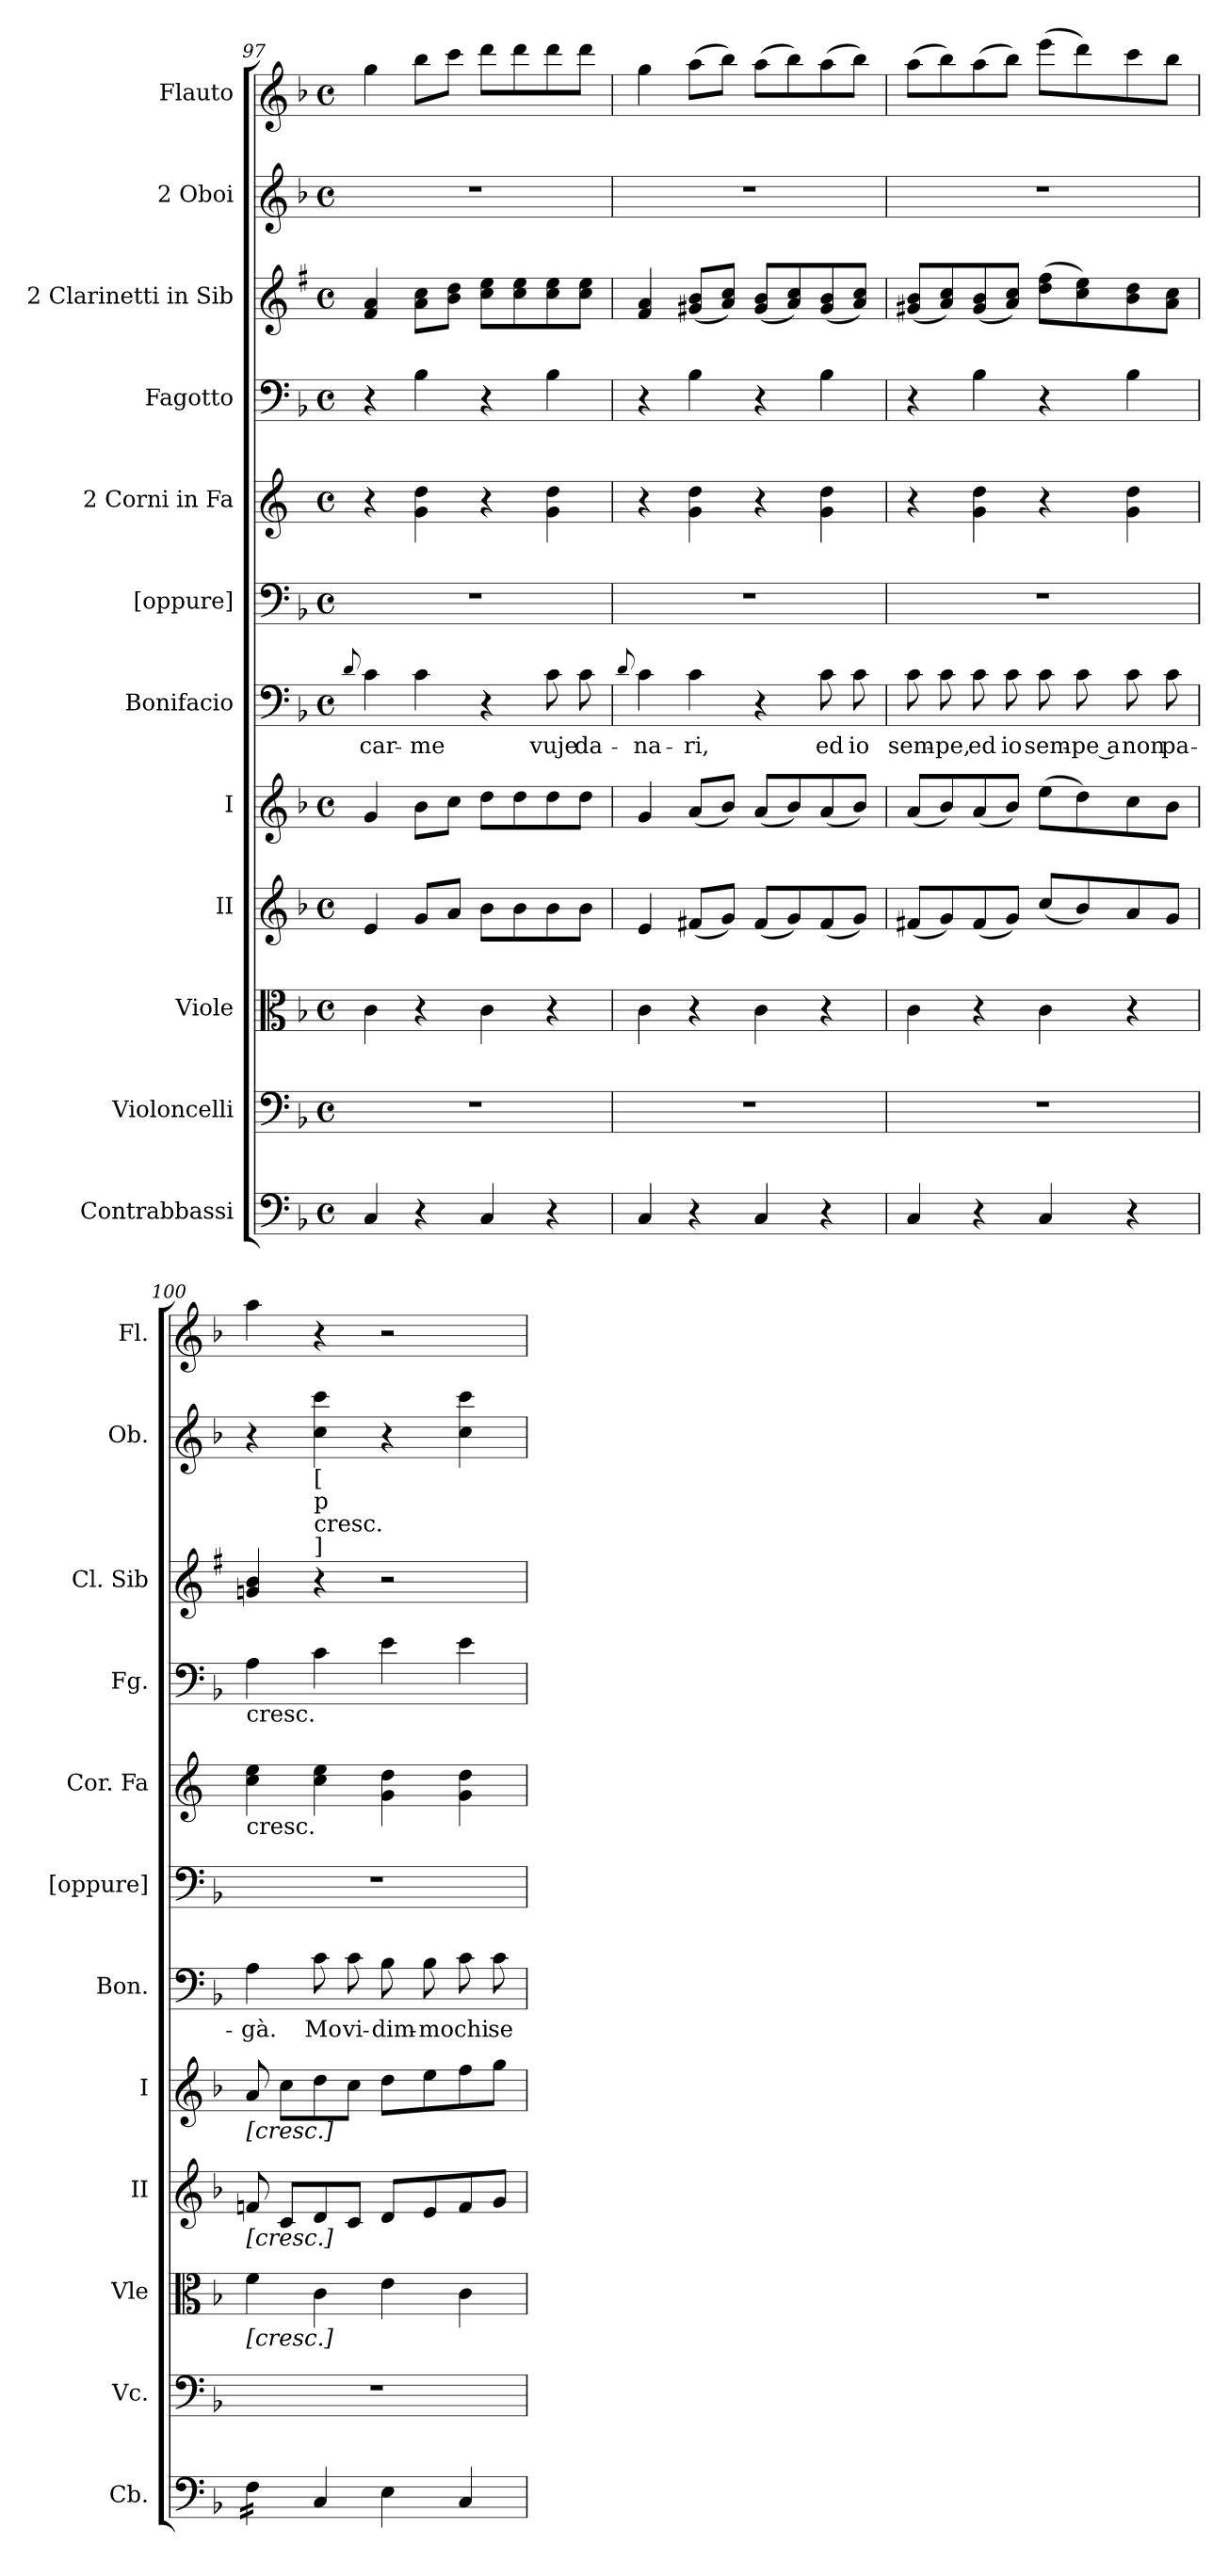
**kern	**kern	**kern	**kern	**kern	**kern	**text	**kern	**kern	**kern	**kern	**kern	**kern
*part12	*part11	*part10	*part9	*part8	*part7	*part7	*part6	*part5	*part4	*part3	*part2	*part1
*staff12	*staff11	*staff10	*staff9	*staff8	*staff7	*staff7	*staff6	*staff5	*staff4	*staff3	*staff2	*staff1
*I"Contrabbassi	*I"Violoncelli	*I"Viole	*I"II	*I"I	*I"Bonifacio	*	*I"[oppure]	*I"2 Corni in Fa	*I"Fagotto	*I"2 Clarinetti in Sib	*I"2 Oboi	*I"Flauto
*I'Cb.	*I'Vc.	*I'Vle	*I'II	*I'I	*I'Bon.	*	*I'[oppure]	*I'Cor. Fa	*I'Fg.	*I'Cl. Sib	*I'Ob.	*I'Fl.
*clefF4	*clefF4	*clefC3	*clefG2	*clefG2	*clefF4	*	*clefF4	*clefG2	*clefF4	*clefG2	*clefG2	*clefG2
*	*	*	*	*	*	*	*	*	*	*ITrd1c2	*	*
*k[b-]	*k[b-]	*k[b-]	*k[b-]	*k[b-]	*k[b-]	*	*k[b-]	*k[]	*k[b-]	*k[b-]	*k[b-]	*k[b-]
*F:	*F:	*F:	*F:	*F:	*F:	*	*F:	*C:	*F:	*F:	*F:	*F:
*M4/4	*M4/4	*M4/4	*M4/4	*M4/4	*M4/4	*	*M4/4	*M4/4	*M4/4	*M4/4	*M4/4	*M4/4
*met(c)	*met(c)	*met(c)	*met(c)	*met(c)	*met(c)	*	*met(c)	*met(c)	*met(c)	*met(c)	*met(c)	*met(c)
=97	=97	=97	=97	=97	=97	=97	=97	=97	=97	=97	=97	=97
.	.	.	.	.	8qqd/	.	.	.	.	.	.	.
!	!	!	!	!	!	!LO:LY:b	!	!	!	!	!	!
4C/	1r	4c\	4e/	4g/	4c\	-car-	1r	4r	4r	4e/ 4g/	1r	4gg\
!	!	!	!	!	!	!LO:LY:b	!	!	!	!	!	!
4r	.	4r	8g/L	8b-\L	4c\	-me	.	4g\ 4dd\	4B-\	8g\ 8b-\L	.	8bb-\L
.	.	.	8a/J	8cc\J	.	.	.	.	.	8a\ 8cc\J	.	8ccc\J
4C/	.	4c\	8b-\L	8dd\L	4r	.	.	4r	4r	8b-\ 8dd\L	.	8ddd\L
.	.	.	8b-\	8dd\	.	.	.	.	.	8b-\ 8dd\	.	8ddd\
!	!	!	!	!	!	!LO:LY:b	!	!	!	!	!	!
4r	.	4r	8b-\	8dd\	8c\	vuje	.	4g\ 4dd\	4B-\	8b-\ 8dd\	.	8ddd\
!	!	!	!	!	!	!LO:LY:b	!	!	!	!	!	!
.	.	.	8b-\J	8dd\J	8c\	da-	.	.	.	8b-\ 8dd\J	.	8ddd\J
=98	=98	=98	=98	=98	=98	=98	=98	=98	=98	=98	=98	=98
.	.	.	.	.	8qqd/	.	.	.	.	.	.	.
!	!	!	!	!	!	!LO:LY:b	!	!	!	!	!	!
4C/	1r	4c\	4e/	4g/	4c\	-na-	1r	4r	4r	4e/ 4g/	1r	4gg\
!	!	!	!	!	!	!LO:LY:b	!	!	!	!	!	!
4r	.	4r	(<8f#X</L	(<8a</L	4c\	-ri,	.	4g\ 4dd\	4B-\	(<8f#X/< 8a/<L	.	(>8aa>\L
.	.	.	8g/J)	8b-/J)	.	.	.	.	.	8g/ 8b-/J)	.	8bb-\J)
4C/	.	4c\	(<8f#/L	(<8a/L	4r	.	.	4r	4r	(<8f#/ 8a/L	.	(>8aa\L
.	.	.	8g/)	8b-/)	.	.	.	.	.	8g/ 8b-/)	.	8bb-\)
!	!	!	!	!	!	!LO:LY:b	!	!	!	!	!	!
4r	.	4r	(<8f#/	(<8a/	8c\	ed	.	4g\ 4dd\	4B-\	(<8f#/ 8a/	.	(>8aa\
!	!	!	!	!	!	!LO:LY:b	!	!	!	!	!	!
.	.	.	8g/J)	8b-/J)	8c\	io	.	.	.	8g/ 8b-/J)	.	8bb-\J)
=99	=99	=99	=99	=99	=99	=99	=99	=99	=99	=99	=99	=99
!	!	!	!	!	!	!LO:LY:b	!	!	!	!	!	!
4C/	1r	4c\	(<8f#X/L	(<8a/L	8c\	sem-	1r	4r	4r	(<8f#X/ 8a/L	1r	(>8aa\L
!	!	!	!	!	!	!LO:LY:b	!	!	!	!	!	!
.	.	.	8g/)	8b-/)	8c\	-pe,	.	.	.	8g/ 8b-/)	.	8bb-\)
!	!	!	!	!	!	!LO:LY:b	!	!	!	!	!	!
4r	.	4r	(<8f#</	(<8a</	8c\	ed	.	4g\ 4dd\	4B-\	(<8f#/< 8a/<	.	(>8aa>\
!	!	!	!	!	!	!LO:LY:b	!	!	!	!	!	!
.	.	.	8g/J)	8b-/J)	8c\	io	.	.	.	8g/ 8b-/J)	.	8bb-\J)
!	!	!	!	!	!	!LO:LY:b	!	!	!	!	!	!
4C/	.	4c\	(<8cc/L	(>8ee\L	8c\	sem-	.	4r	4r	(>8cc\ 8ee\L	.	(>8eee\L
!	!	!	!	!	!	!LO:LY:b	!	!	!	!	!	!
.	.	.	8b-/)	8dd\)	8c\	-pe a	.	.	.	8b-\ 8dd\)	.	8ddd\)
!	!	!	!	!	!	!LO:LY:b	!	!	!	!	!	!
4r	.	4r	8a/	8cc\	8c\	non	.	4g\ 4dd\	4B-\	8a\ 8cc\	.	8ccc\
!	!	!	!	!	!	!LO:LY:b	!	!	!	!	!	!
.	.	.	8g/J	8b-\J	8c\	pa-	.	.	.	8g\ 8b-\J	.	8bb-\J
!!LO:PB:g=z
=100	=100	=100	=100	=100	=100	=100	=100	=100	=100	=100	=100	=100
!	!	!	!	!	!	!	!	!	!LO:TX:b:t=cresc.	!	!	!
!	!	!	!	!	!	!	!	!LO:TX:b:t=cresc.	!	!	!	!
!	!	!	!	!LO:TX:b:t=[cresc.]	!	!	!	!	!	!	!	!
!	!	!	!LO:TX:b:t=[cresc.]	!	!	!	!	!	!	!	!	!
!	!	!LO:TX:b:t=[cresc.]	!	!	!	!	!	!	!	!	!	!
!LO:TX:b:t=[cresc.]	!	!	!	!	!	!	!	!	!	!	!	!
!	!	!	!	!	!	!LO:LY:b	!	!	!	!	!	!
*tremolo	*	*	*	*	*	*	*	*	*	*	*	*
16F\LL	1r	4f\	8fn/	8a/	4A\	-gà.	1r	4cc\ 4ee\	4A\	4fn/ 4a/	4r	4aa\
16F\	.	.	.	.	.	.	.	.	.	.	.	.
16F\	.	.	8c/L	8cc\L	.	.	.	.	.	.	.	.
16F\JJ	.	.	.	.	.	.	.	.	.	.	.	.
*Xtremolo	*	*	*	*	*	*	*	*	*	*	*	*
!	!	!	!	!	!	!	!	!	!	!	!LO:TX:b:t=[	!
!	!	!	!	!	!	!	!	!	!	!	!LO:TX:b:t=p	!
!	!	!	!	!	!	!	!	!	!	!	!LO:TX:b:t=cresc.	!
!	!	!	!	!	!	!	!	!	!	!	!LO:TX:b:t=]	!
!	!	!	!	!	!	!LO:LY:b	!	!	!	!	!	!
4C/	.	4c\	8d/	8dd\	8c\	Mo	.	4cc\ 4ee\	4c\	4r	4cc\ 4ccc\	4r
!	!	!	!	!	!	!LO:LY:b	!	!	!	!	!	!
.	.	.	8c/J	8cc\J	8c\	vi-	.	.	.	.	.	.
!	!	!	!	!	!	!LO:LY:b	!	!	!	!	!	!
4E\	.	4e\	8d/L	8dd\L	8B-\	-dim-	.	4g\ 4dd\	4e\	2r	4r	2r
!	!	!	!	!	!	!LO:LY:b	!	!	!	!	!	!
.	.	.	8e/	8ee\	8B-\	-mo	.	.	.	.	.	.
!	!	!	!	!	!	!LO:LY:b	!	!	!	!	!	!
4C/	.	4c\	8f/	8ff\	8c\	chi	.	4g\ 4dd\	4e\	.	4cc\ 4ccc\	.
!	!	!	!	!	!	!LO:LY:b	!	!	!	!	!	!
.	.	.	8g/J	8gg\J	8c\	se	.	.	.	.	.	.
=	=	=	=	=	=	=	=	=	=	=	=	=
*-	*-	*-	*-	*-	*-	*-	*-	*-	*-	*-	*-	*-
